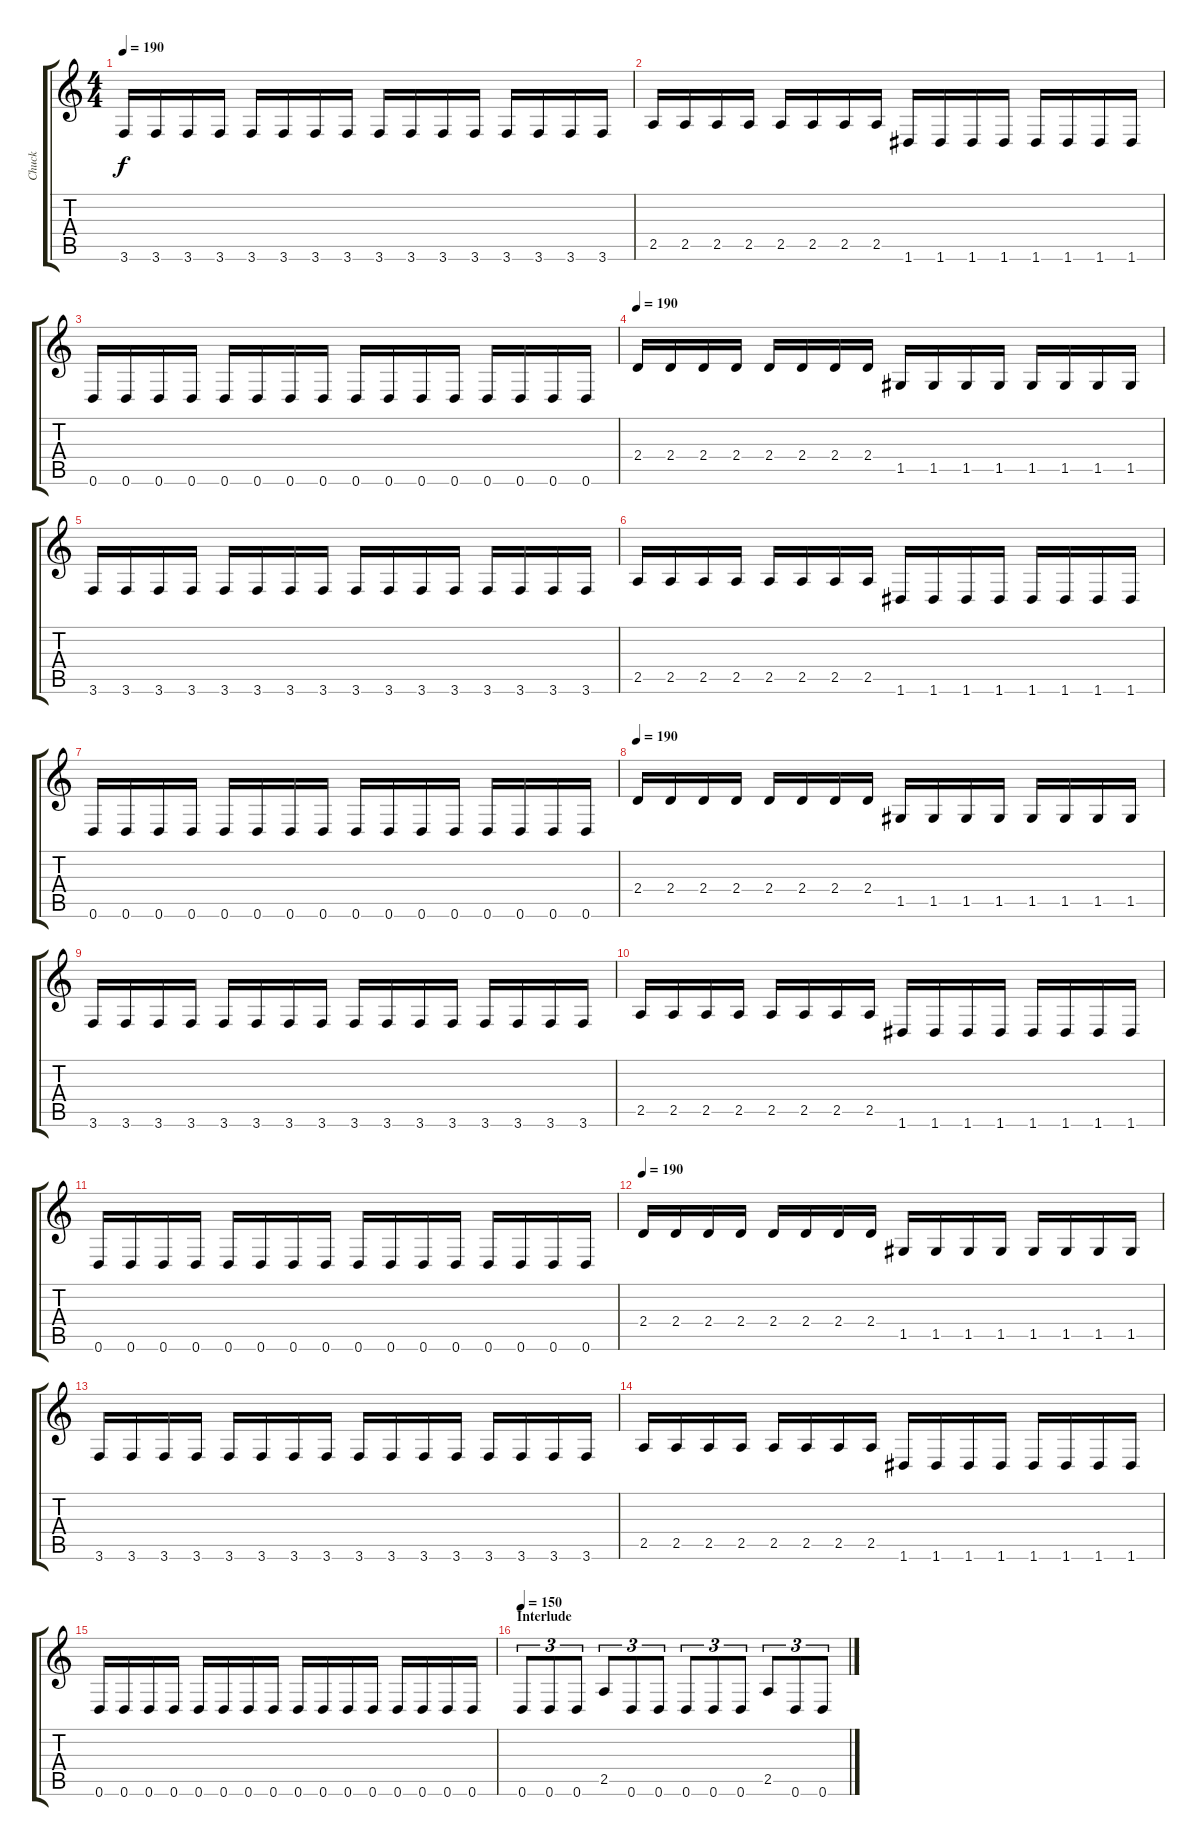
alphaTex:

\track ("Chuck" "Chuck") {instrument distortionguitar}
\staff {score tabs}
\tuning (D4 A3 F3 C3 G2 D2) {hide}
\ts (4 4)
\tempo 190
\clef g2
\ks c
3.6.16{dy f} 3.6.16 3.6.16 3.6.16 3.6.16 3.6.16 3.6.16 3.6.16 3.6.16 3.6.16 3.6.16 3.6.16 3.6.16 3.6.16 3.6.16 3.6.16 |
2.5.16 2.5.16 2.5.16 2.5.16 2.5.16 2.5.16 2.5.16 2.5.16 1.6.16 1.6.16 1.6.16 1.6.16 1.6.16 1.6.16 1.6.16 1.6.16 |
0.6.16 0.6.16 0.6.16 0.6.16 0.6.16 0.6.16 0.6.16 0.6.16 0.6.16 0.6.16 0.6.16 0.6.16 0.6.16 0.6.16 0.6.16 0.6.16 |
\tempo 190
2.4.16 2.4.16 2.4.16 2.4.16 2.4.16 2.4.16 2.4.16 2.4.16 1.5.16 1.5.16 1.5.16 1.5.16 1.5.16 1.5.16 1.5.16 1.5.16 |
3.6.16 3.6.16 3.6.16 3.6.16 3.6.16 3.6.16 3.6.16 3.6.16 3.6.16 3.6.16 3.6.16 3.6.16 3.6.16 3.6.16 3.6.16 3.6.16 |
2.5.16 2.5.16 2.5.16 2.5.16 2.5.16 2.5.16 2.5.16 2.5.16 1.6.16 1.6.16 1.6.16 1.6.16 1.6.16 1.6.16 1.6.16 1.6.16 |
0.6.16 0.6.16 0.6.16 0.6.16 0.6.16 0.6.16 0.6.16 0.6.16 0.6.16 0.6.16 0.6.16 0.6.16 0.6.16 0.6.16 0.6.16 0.6.16 |
\tempo 190
2.4.16 2.4.16 2.4.16 2.4.16 2.4.16 2.4.16 2.4.16 2.4.16 1.5.16 1.5.16 1.5.16 1.5.16 1.5.16 1.5.16 1.5.16 1.5.16 |
3.6.16 3.6.16 3.6.16 3.6.16 3.6.16 3.6.16 3.6.16 3.6.16 3.6.16 3.6.16 3.6.16 3.6.16 3.6.16 3.6.16 3.6.16 3.6.16 |
2.5.16 2.5.16 2.5.16 2.5.16 2.5.16 2.5.16 2.5.16 2.5.16 1.6.16 1.6.16 1.6.16 1.6.16 1.6.16 1.6.16 1.6.16 1.6.16 |
0.6.16 0.6.16 0.6.16 0.6.16 0.6.16 0.6.16 0.6.16 0.6.16 0.6.16 0.6.16 0.6.16 0.6.16 0.6.16 0.6.16 0.6.16 0.6.16 |
\tempo 190
2.4.16 2.4.16 2.4.16 2.4.16 2.4.16 2.4.16 2.4.16 2.4.16 1.5.16 1.5.16 1.5.16 1.5.16 1.5.16 1.5.16 1.5.16 1.5.16 |
3.6.16 3.6.16 3.6.16 3.6.16 3.6.16 3.6.16 3.6.16 3.6.16 3.6.16 3.6.16 3.6.16 3.6.16 3.6.16 3.6.16 3.6.16 3.6.16 |
2.5.16 2.5.16 2.5.16 2.5.16 2.5.16 2.5.16 2.5.16 2.5.16 1.6.16 1.6.16 1.6.16 1.6.16 1.6.16 1.6.16 1.6.16 1.6.16 |
0.6.16 0.6.16 0.6.16 0.6.16 0.6.16 0.6.16 0.6.16 0.6.16 0.6.16 0.6.16 0.6.16 0.6.16 0.6.16 0.6.16 0.6.16 0.6.16 |
\section ("" "Interlude")
\tempo 150
0.6.8{tu (3 2)} 0.6.8{tu (3 2)} 0.6.8{tu (3 2)} 2.5.8{tu (3 2)} 0.6.8{tu (3 2)} 0.6.8{tu (3 2)} 0.6.8{tu (3 2)} 0.6.8{tu (3 2)} 0.6.8{tu (3 2)} 2.5.8{tu (3 2)} 0.6.8{tu (3 2)} 0.6.8{tu (3 2)}
